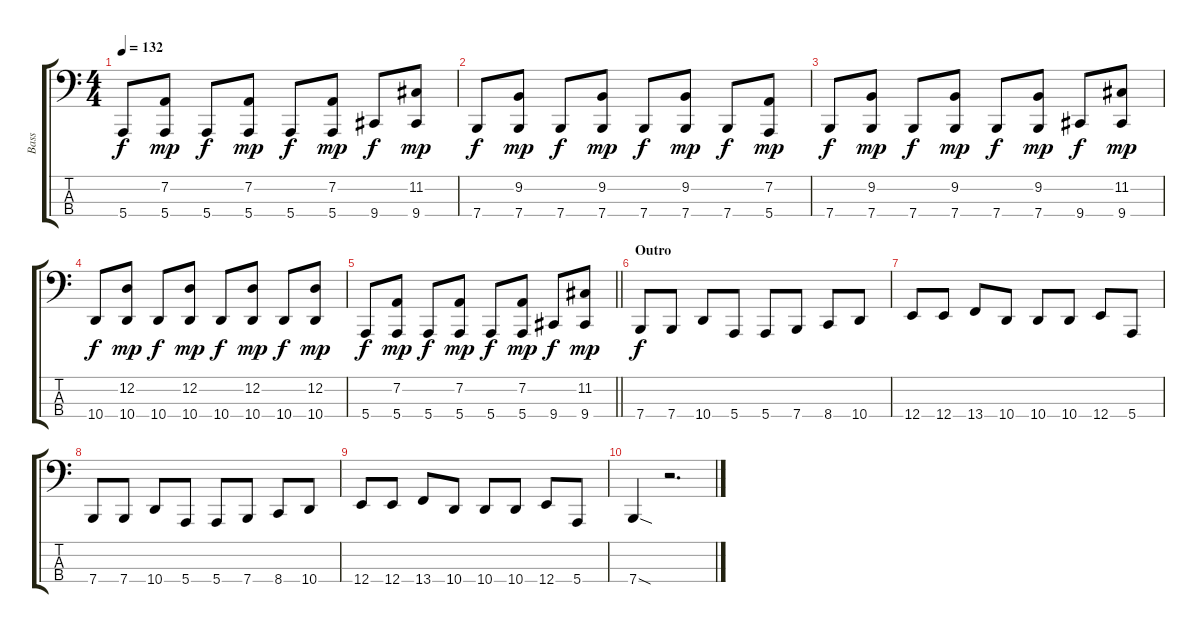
\track ("Bass" "Bass") {instrument lead8bassandlead}
\staff {score tabs}
\tuning (G2 D2 A1 E1) {hide}
\ts (4 4)
\tempo 132
\clef f4
\ks c
5.4.8{dy f} (7.2 5.4).8{dy mp} 5.4.8{dy f} (7.2 5.4).8{dy mp} 5.4.8{dy f} (7.2 5.4).8{dy mp} 9.4.8{dy f} (11.2 9.4).8{dy mp} |
7.4.8{dy f} (9.2 7.4).8{dy mp} 7.4.8{dy f} (9.2 7.4).8{dy mp} 7.4.8{dy f} (9.2 7.4).8{dy mp} 7.4.8{dy f} (7.2 5.4).8{dy mp} |
7.4.8{dy f} (9.2 7.4).8{dy mp} 7.4.8{dy f} (9.2 7.4).8{dy mp} 7.4.8{dy f} (9.2 7.4).8{dy mp} 9.4.8{dy f} (11.2 9.4).8{dy mp} |
10.4.8{dy f} (12.2 10.4).8{dy mp} 10.4.8{dy f} (12.2 10.4).8{dy mp} 10.4.8{dy f} (12.2 10.4).8{dy mp} 10.4.8{dy f} (12.2 10.4).8{dy mp} |
\barLineRight lightlight
5.4.8{dy f} (7.2 5.4).8{dy mp} 5.4.8{dy f} (7.2 5.4).8{dy mp} 5.4.8{dy f} (7.2 5.4).8{dy mp} 9.4.8{dy f} (11.2 9.4).8{dy mp} |
\section ("" "Outro")
7.4.8{dy f} 7.4.8 10.4.8 5.4.8 5.4.8 7.4.8 8.4.8 10.4.8 |
12.4.8 12.4.8 13.4.8 10.4.8 10.4.8 10.4.8 12.4.8 5.4.8 |
7.4.8 7.4.8 10.4.8 5.4.8 5.4.8 7.4.8 8.4.8 10.4.8 |
12.4.8 12.4.8 13.4.8 10.4.8 10.4.8 10.4.8 12.4.8 5.4.8 |
7.4{sod}.4 r.2{d}
